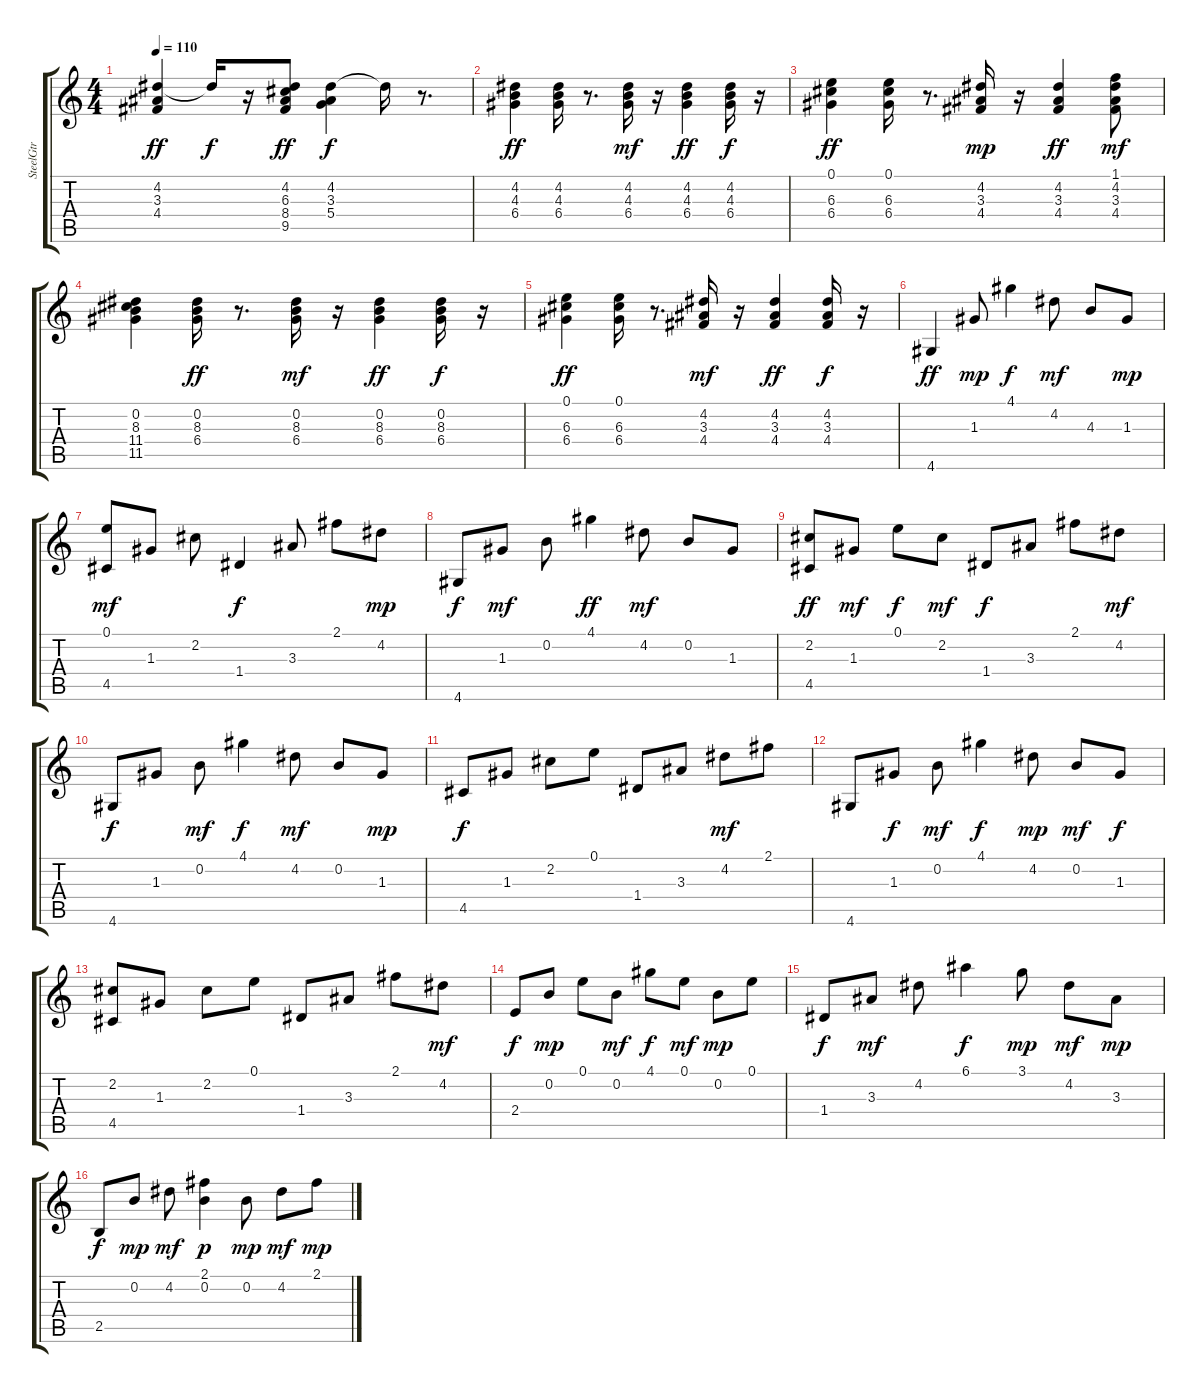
\track ("SteelGtr" "SteelGtr") {instrument acousticguitarsteel}
\staff {score tabs}
\tuning (E4 B3 G3 D3 A2 E2) {hide}
\ts (4 4)
\tempo 110
\clef g2
\ks c
(4.2 3.3 4.4).4{dy ff} 4.2{t}.16{dy f} r.16 (4.2 6.3 8.4 9.5).8{dy ff} (4.2 3.3 5.4).4{dy f} 4.2{t}.16 r.8{d} |
(4.2 4.3 6.4).4{dy ff} (4.2 4.3 6.4).16 r.8{d} (4.2 4.3 6.4).16{dy mf} r.16 (4.2 4.3 6.4).4{dy ff} (4.2 4.3 6.4).16{dy f} r.16 |
(0.1 6.3 6.4).4{dy ff} (0.1 6.3 6.4).16 r.8{d} (4.2 3.3 4.4).16{dy mp} r.16 (4.2 3.3 4.4).4{dy ff} (1.1 4.2 3.3 4.4).8{dy mf} |
(0.2 8.3 11.4 11.5).4 (0.2 8.3 6.4).16{dy ff} r.8{d} (0.2 8.3 6.4).16{dy mf} r.16 (0.2 8.3 6.4).4{dy ff} (0.2 8.3 6.4).16{dy f} r.16 |
(0.1 6.3 6.4).4{dy ff} (0.1 6.3 6.4).16 r.8{d} (4.2 3.3 4.4).16{dy mf} r.16 (4.2 3.3 4.4).4{dy ff} (4.2 3.3 4.4).16{dy f} r.16 |
4.6.4{dy ff} 1.3.8{dy mp} 4.1.4{dy f} 4.2.8{dy mf} 4.3.8 1.3.8{dy mp} |
(0.1 4.5).8{dy mf} 1.3.8 2.2.8 1.4.4{dy f} 3.3.8 2.1.8 4.2.8{dy mp} |
4.6.8{dy f} 1.3.8{dy mf} 0.2.8 4.1.4{dy ff} 4.2.8{dy mf} 0.2.8 1.3.8 |
(2.2 4.5).8{dy ff} 1.3.8{dy mf} 0.1.8{dy f} 2.2.8{dy mf} 1.4.8{dy f} 3.3.8 2.1.8 4.2.8{dy mf} |
4.6.8{dy f} 1.3.8 0.2.8{dy mf} 4.1.4{dy f} 4.2.8{dy mf} 0.2.8 1.3.8{dy mp} |
4.5.8{dy f} 1.3.8 2.2.8 0.1.8 1.4.8 3.3.8 4.2.8{dy mf} 2.1.8 |
4.6.8 1.3.8{dy f} 0.2.8{dy mf} 4.1.4{dy f} 4.2.8{dy mp} 0.2.8{dy mf} 1.3.8{dy f} |
(2.2 4.5).8 1.3.8 2.2.8 0.1.8 1.4.8 3.3.8 2.1.8 4.2.8{dy mf} |
2.4.8{dy f} 0.2.8{dy mp} 0.1.8 0.2.8{dy mf} 4.1.8{dy f} 0.1.8{dy mf} 0.2.8{dy mp} 0.1.8 |
1.4.8{dy f} 3.3.8{dy mf} 4.2.8 6.1.4{dy f} 3.1.8{dy mp} 4.2.8{dy mf} 3.3.8{dy mp} |
2.5.8{dy f} 0.2.8{dy mp} 4.2.8{dy mf} (2.1 0.2).4{dy p} 0.2.8{dy mp} 4.2.8{dy mf} 2.1.8{dy mp}
